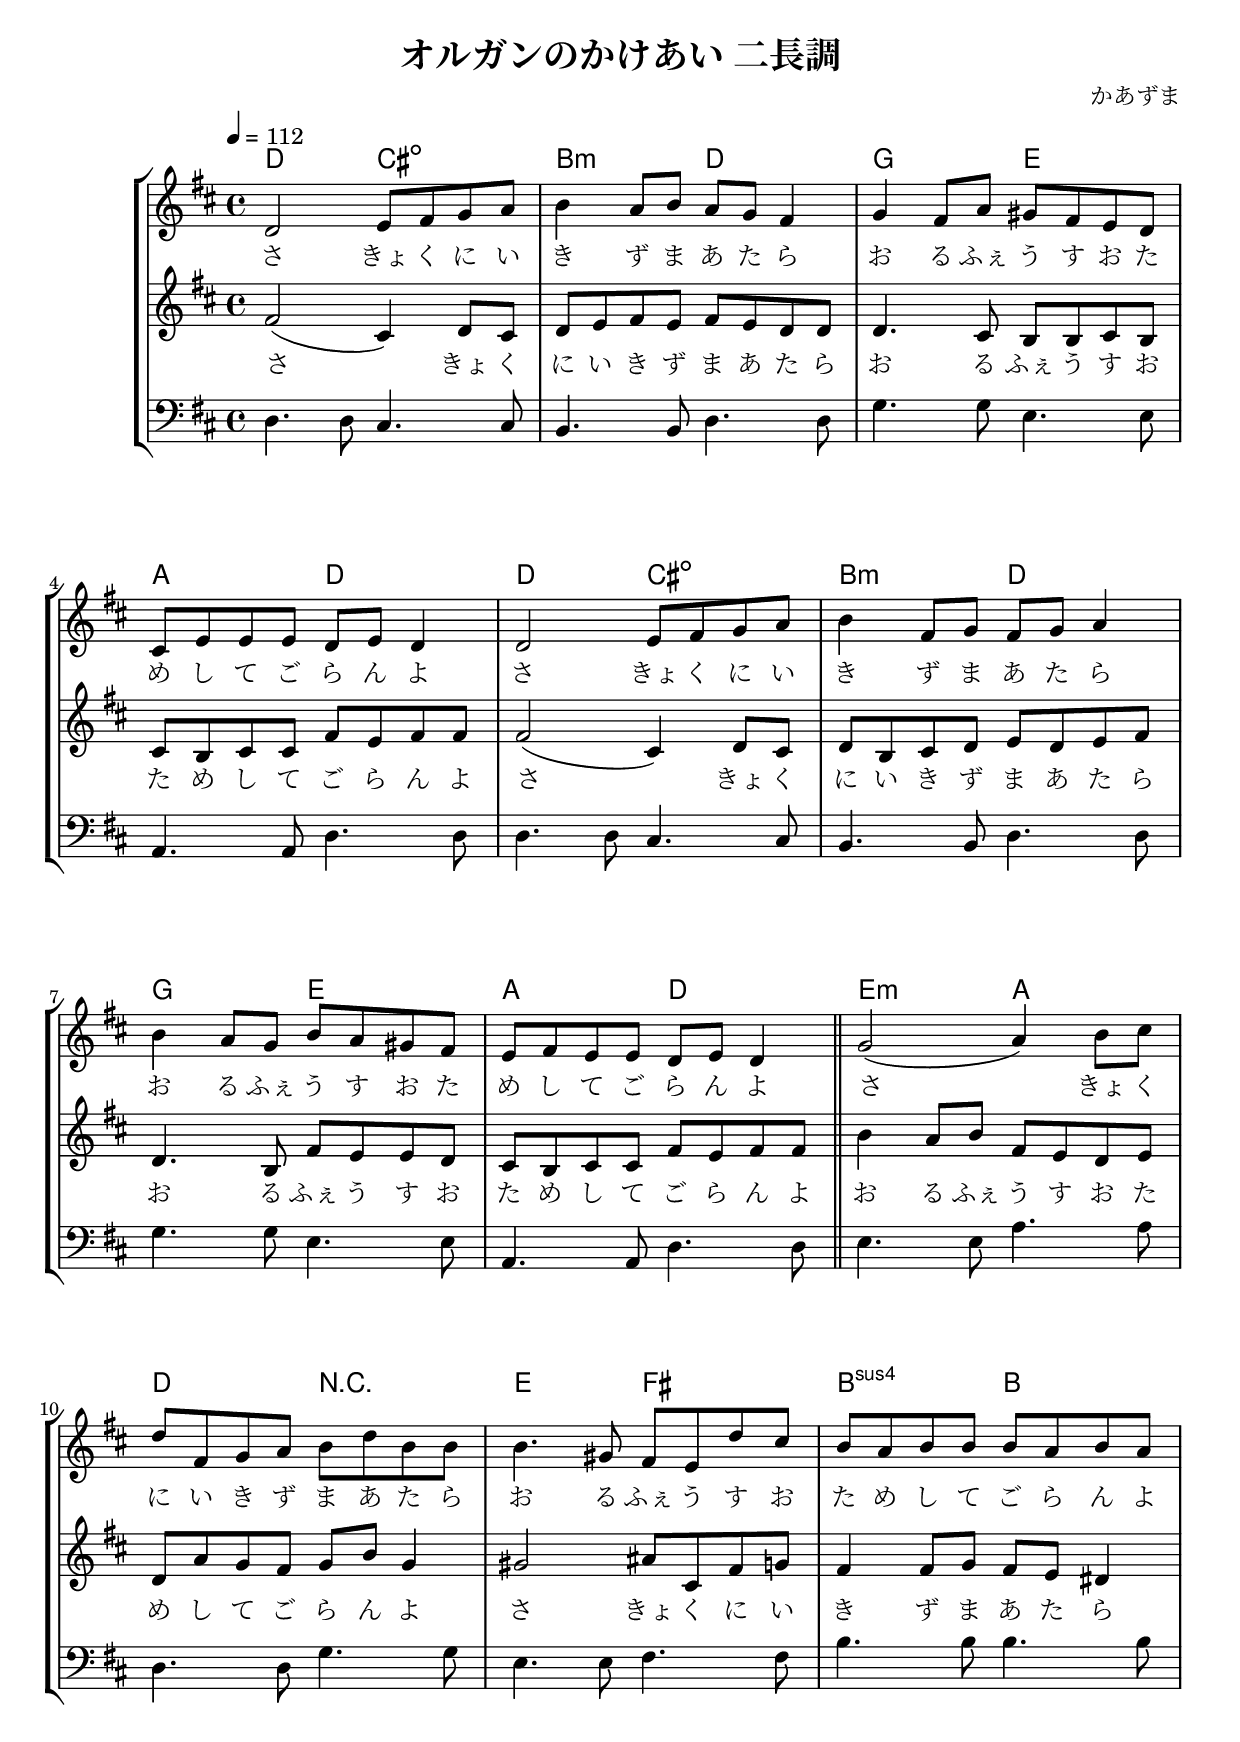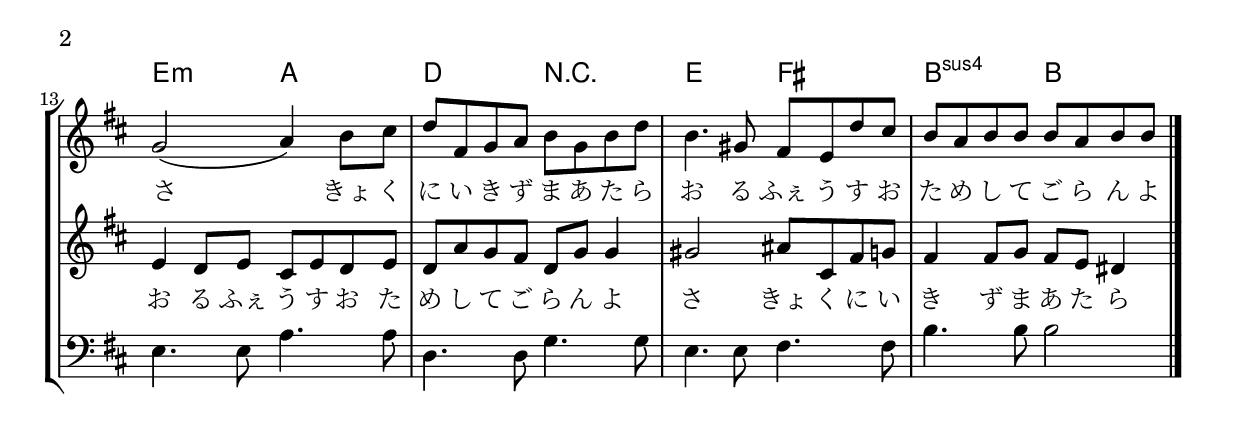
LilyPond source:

\version "2.12.1"

\header {
	title = \markup {"オルガンのかけあい 二長調"}
	composer = \markup \center-column {かあずま}
}

harmony = \chordmode {
	d2 cis:dim b:m d g e a d d cis:dim b:m d g e a d 

	e:m a d r e fis b:sus4 b e:m a d r e fis b:sus4 b 
}

melody = {
	\set Staff.midiInstrument = #"Church organ"
		\key d \major
	\tempo 4 = 112
d'2  e'8  fis'8  g'8  a'8 
	b'4  a'8  b'8  a'8  g'8  fis'4 
	g'4  fis'8  a'8  gis'8  fis'8  e'8  d'8 
	cis'8  e'8  e'8  e'8  d'8  e'8  d'4 
	d'2  e'8  fis'8  g'8  a'8 
	b'4  fis'8  g'8  fis'8  g'8  a'4 
	b'4  a'8  g'8  b'8  a'8  gis'8  fis'8 
	e'8  fis'8  e'8  e'8  d'8  e'8  d'4
	\set Staff.midiInstrument = #"Church organ"
	g'2  (a'4)  b'8  cis''8 
	d''8  fis'8  g'8  a'8  b'8  d''8  b'8  b'8 
	b'4.  gis'8  fis'8  e'8  d''8  cis''8 
	b'8  a'8  b'8  b'8  b'8  a'8  b'8  a'8 
	g'2  (a'4)  b'8  cis''8 
	d''8  fis'8  g'8  a'8  b'8  g'8  b'8  d''8 
	b'4.  gis'8  fis'8  e'8  d''8  cis''8 
	b'8  a'8  b'8  b'8  b'8  a'8  b'8  b'8
	\bar "|."
}

words = \lyricmode {
	さ  きょ  く  に  い  き  ず  ま  あ  た  ら  お  る  ふぇ  う  す  お  た  め  し  て  ご  ら  ん  よ  さ  きょ  く  に  い  き  ず  ま  あ  た  ら  お  る  ふぇ  う  す  お  た  め  し  て  ご  ら  ん  よ  
	さ  きょ  く  に  い  き  ず  ま  あ  た  ら  お  る  ふぇ  う  す  お  た  め  し  て  ご  ら  ん  よ  さ  きょ  く  に  い  き  ず  ま  あ  た  ら  お  る  ふぇ  う  す  お  た  め  し  て  ご  ら  ん  よ  
}

secondmelody = {
	\set Staff.midiInstrument = #"Reed organ"
		\key d \major
	\tempo 4 = 112
fis'2  (cis'4)  d'8  cis'8 
	d'8  e'8  fis'8  e'8  fis'8  e'8  d'8  d'8 
	d'4.  cis'8  b8  b8  cis'8  b8 
	cis'8  b8  cis'8  cis'8  fis'8  e'8  fis'8  fis'8 
	fis'2  (cis'4)  d'8  cis'8 
	d'8  b8  cis'8  d'8  e'8  d'8  e'8  fis'8 
	d'4.  b8  fis'8  e'8  e'8  d'8 
	cis'8  b8  cis'8  cis'8  fis'8  e'8  fis'8  fis'8
	\set Staff.midiInstrument = #"Reed organ"
	b'4  a'8  b'8  fis'8  e'8  d'8  e'8 
	d'8  a'8  g'8  fis'8  g'8  b'8  g'4 
	gis'2  ais'8  cis'8  fis'8  g'8 
	fis'4  fis'8  g'8  fis'8  e'8  dis'4 
	e'4  d'8  e'8  cis'8  e'8  d'8  e'8 
	d'8  a'8  g'8  fis'8  d'8  g'8  g'4 
	gis'2  ais'8  cis'8  fis'8  g'8 
	fis'4  fis'8  g'8  fis'8  e'8  dis'4
	\bar "|."
}

secondwords = \lyricmode {
	さ  きょ  く  に  い  き  ず  ま  あ  た  ら  お  る  ふぇ  う  す  お  た  め  し  て  ご  ら  ん  よ  さ  きょ  く  に  い  き  ず  ま  あ  た  ら  お  る  ふぇ  う  す  お  た  め  し  て  ご  ら  ん  よ  
	お  る  ふぇ  う  す  お  た  め  し  て  ご  ら  ん  よ  さ  きょ  く  に  い  き  ず  ま  あ  た  ら  お  る  ふぇ  う  す  お  た  め  し  て  ご  ら  ん  よ  さ  きょ  く  に  い  き  ず  ま  あ  た  ら  
}

tempochange = {
	\tempo 4 = 112
	r1 | r1 | r1 | r1 | r1 | r1 | r1 | r1 \bar "||"
	\tempo 4 = 112
	r1 | r1 | r1 | r1 | r1 | r1 | r1 | r1 \bar "|."
}

mainacc = {
	\clef bass
	\set Staff.midiInstrument = #"Church organ"
	\key d \major
	\tempo 4 = 112
	d4.d8
	cis4.cis8
	b,4.b,8
	d4.d8
	g4.g8
	e4.e8
	a,4.a,8
	d4.d8
	d4.d8
	cis4.cis8
	b,4.b,8
	d4.d8
	g4.g8
	e4.e8
	a,4.a,8
	d4.d8
	\bar "||"

	\set Staff.midiInstrument = #"Church organ"
	e4.e8
	a4.a8
	d4.d8
	g4.g8
	e4.e8
	fis4.fis8
	b4.b8
	b4.b8
	e4.e8
	a4.a8
	d4.d8
	g4.g8
	e4.e8
	fis4.fis8
	b4.b8
	b2
	\bar "|."
}

subacc = {
	\clef bass
	\set Staff.midiInstrument = #"Acoustic grand"
	\key d \major
	\tempo 4 = 112
	r2
	r2
	r2
	r2
	r2
	r2
	r2
	r2
	r2
	r2
	r2
	r2
	r2
	r2
	r2
	r2
	\bar "||"

	\set Staff.midiInstrument = #"Acoustic grand"
	r2
	r2
	r2
	r2
	r2
	r2
	r2
	r2
	r2
	r2
	r2
	r2
	r2
	r2
	r2
	r2
	\bar "|."
}

percA = {
	\drummode {
	r1 |r1 |r1 |r1 |r1 |r1 |r1 |r1 \bar "||"
	r1 |r1 |r1 |r1 |r1 |r1 |r1 |r1 \bar "|."
	}
}

percB = {
	\drummode {
	r1 |r1 |r1 |r1 |r1 |r1 |r1 |r1 \bar "||"
	r1 |r1 |r1 |r1 |r1 |r1 |r1 |r1 \bar "|."
	}
}

percC = {
	\drummode {
	r1 |r1 |r1 |r1 |r1 |r1 |r1 |r1 \bar "||"
	r1 |r1 |r1 |r1 |r1 |r1 |r1 |r1 \bar "|."
	}
}

percD = {
	\drummode {
	r1 |r1 |r1 |r1 |r1 |r1 |r1 |r1 \bar "||"
	r1 |r1 |r1 |r1 |r1 |r1 |r1 |r1 \bar "|."
	}
}

percE = {
	\drummode {
	r1 |r1 |r1 |r1 |r1 |r1 |r1 |r1 \bar "||"
	r1 |r1 |r1 |r1 |r1 |r1 |r1 |r1 \bar "|."
	}
}

\score {
	<<
		\new StaffGroup <<
			\new ChordNames {\harmony}
			\new Voice = "melody" {\melody}
			\new Lyrics \lyricsto "melody" \words
			\new Voice = "secondmelody" {\secondmelody}
			\new Lyrics \lyricsto "secondmelody" \secondwords
			\new Staff = "mainacc" {\mainacc}
		>>
	>>
	\layout { }
}
